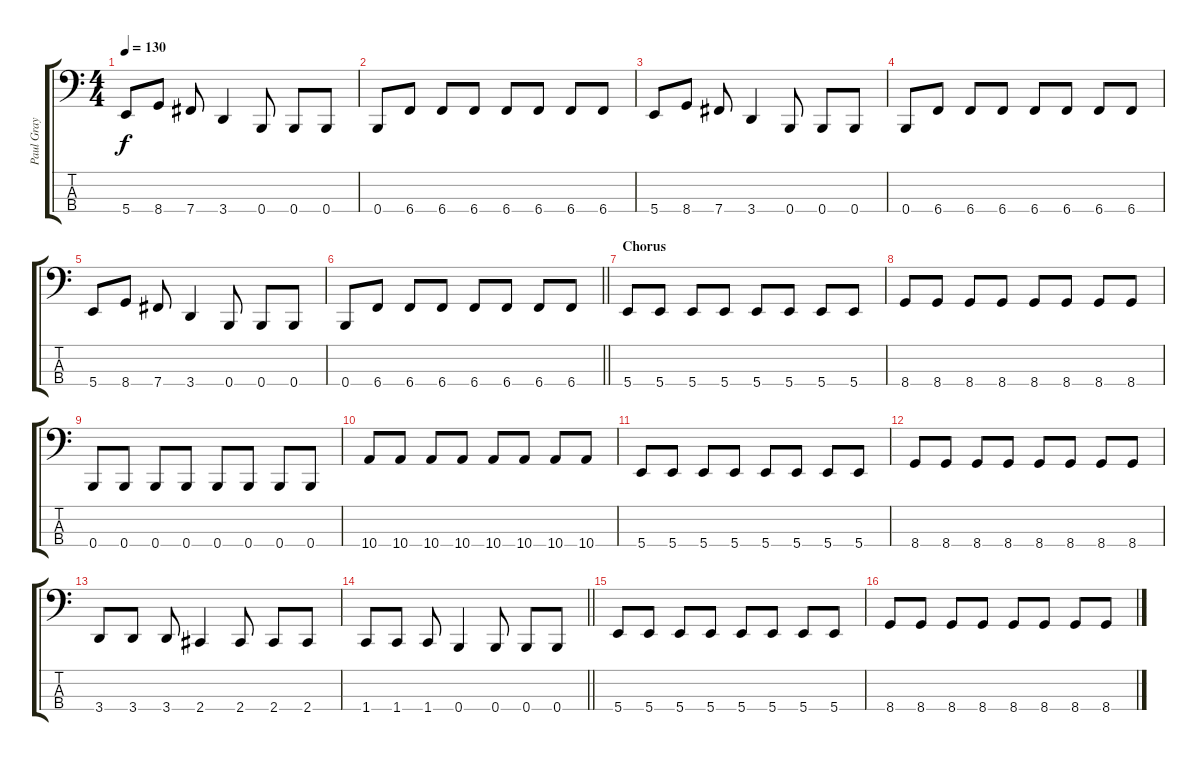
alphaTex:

\track ("Paul Gray" "Paul Gray") {instrument electricbassfinger}
\staff {score tabs}
\tuning (E2 B1 Gb1 B0) {hide}
\ts (4 4)
\tempo 130
\clef f4
\ks c
5.4.8{dy f} 8.4.8 7.4.8 3.4.4 0.4.8 0.4.8 0.4.8 |
0.4.8 6.4.8 6.4.8 6.4.8 6.4.8 6.4.8 6.4.8 6.4.8 |
5.4.8 8.4.8 7.4.8 3.4.4 0.4.8 0.4.8 0.4.8 |
0.4.8 6.4.8 6.4.8 6.4.8 6.4.8 6.4.8 6.4.8 6.4.8 |
5.4.8 8.4.8 7.4.8 3.4.4 0.4.8 0.4.8 0.4.8 |
\barLineRight lightlight
0.4.8 6.4.8 6.4.8 6.4.8 6.4.8 6.4.8 6.4.8 6.4.8 |
\section ("" "Chorus")
5.4.8 5.4.8 5.4.8 5.4.8 5.4.8 5.4.8 5.4.8 5.4.8 |
8.4.8 8.4.8 8.4.8 8.4.8 8.4.8 8.4.8 8.4.8 8.4.8 |
0.4.8 0.4.8 0.4.8 0.4.8 0.4.8 0.4.8 0.4.8 0.4.8 |
10.4.8 10.4.8 10.4.8 10.4.8 10.4.8 10.4.8 10.4.8 10.4.8 |
5.4.8 5.4.8 5.4.8 5.4.8 5.4.8 5.4.8 5.4.8 5.4.8 |
8.4.8 8.4.8 8.4.8 8.4.8 8.4.8 8.4.8 8.4.8 8.4.8 |
3.4.8 3.4.8 3.4.8 2.4.4 2.4.8 2.4.8 2.4.8 |
\barLineRight lightlight
1.4.8 1.4.8 1.4.8 0.4.4 0.4.8 0.4.8 0.4.8 |
5.4.8 5.4.8 5.4.8 5.4.8 5.4.8 5.4.8 5.4.8 5.4.8 |
8.4.8 8.4.8 8.4.8 8.4.8 8.4.8 8.4.8 8.4.8 8.4.8
